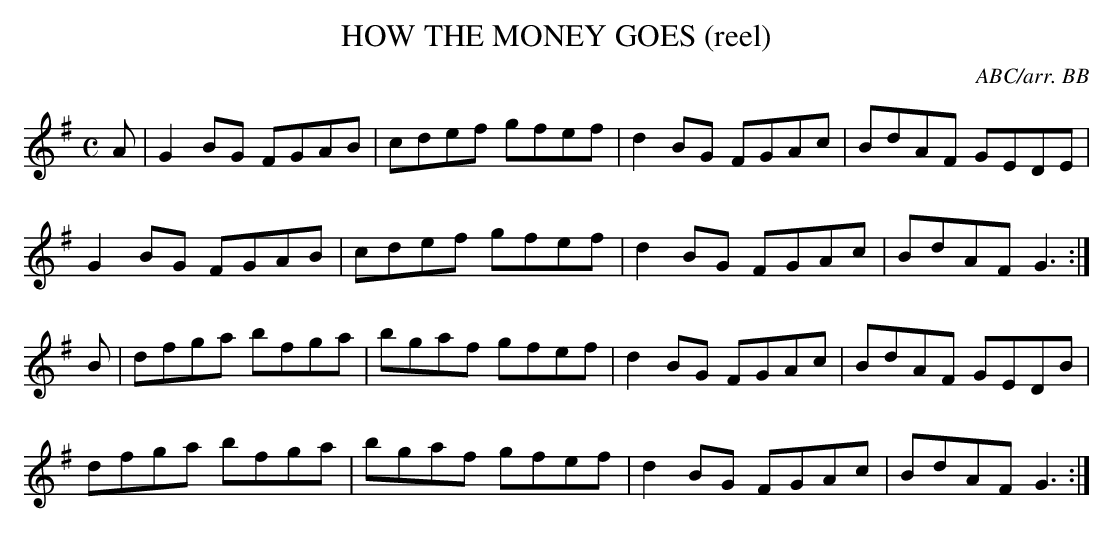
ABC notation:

X:1
T:HOW THE MONEY GOES (reel)
C:ABC/arr. BB
L:1/8
M:C
K:G
A|G2BG FGAB|cdef gfef|d2BG FGAc|BdAF GEDE|
G2BG FGAB|cdef gfef|d2BG FGAc|BdAF G3:|
B|dfga bfga|bgaf gfef|d2BG FGAc|BdAF GEDB|
dfga bfga|bgaf gfef|d2BG FGAc|BdAF G3:|
